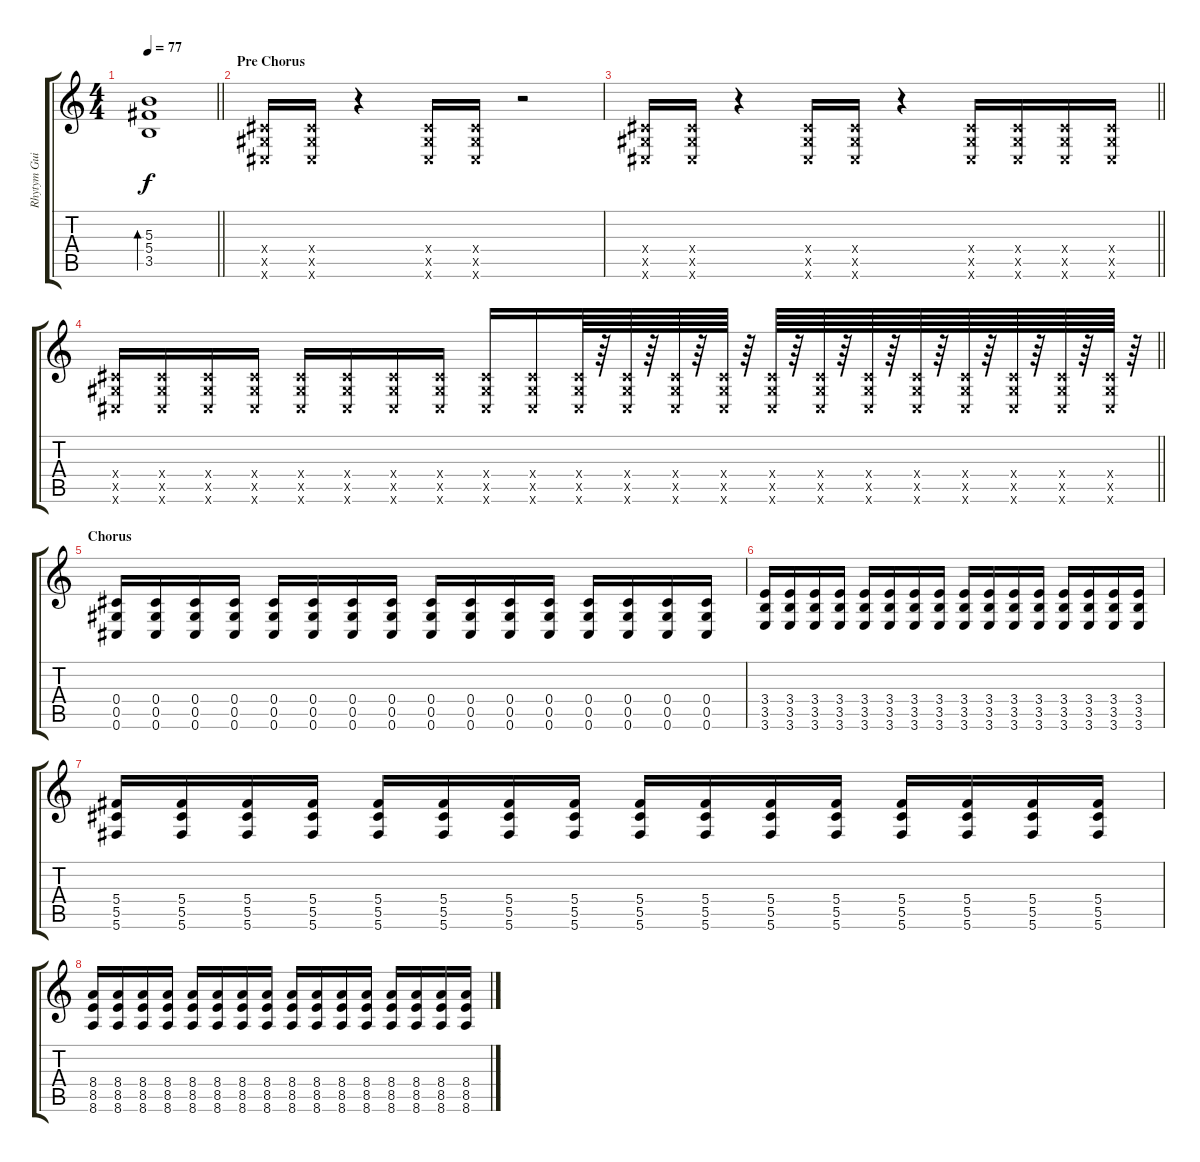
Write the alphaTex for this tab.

\track ("Rhytym Guitar" "Rhytym Gui") {instrument distortionguitar}
\staff {score tabs}
\tuning (Eb4 Bb3 Gb3 Db3 Ab2 Db2) {hide}
\ts (4 4)
\tempo 77
\clef g2
\barLineRight lightlight
\ks c
(5.3 5.4 3.5).1{bd 60 dy f} |
\section ("" "Pre Chorus")
(0.4{x} 0.5{x} 0.6{x}).16{instrument distortionguitar} (0.4{x} 0.5{x} 0.6{x}).16 r.4 (0.4{x} 0.5{x} 0.6{x}).16 (0.4{x} 0.5{x} 0.6{x}).16 r.2 |
\barLineRight lightlight
(0.4{x} 0.5{x} 0.6{x}).16 (0.4{x} 0.5{x} 0.6{x}).16 r.4 (0.4{x} 0.5{x} 0.6{x}).16 (0.4{x} 0.5{x} 0.6{x}).16 r.4 (0.4{x} 0.5{x} 0.6{x}).16 (0.4{x} 0.5{x} 0.6{x}).16 (0.4{x} 0.5{x} 0.6{x}).16 (0.4{x} 0.5{x} 0.6{x}).16 |
\barLineRight lightlight
(0.4{x} 0.5{x} 0.6{x}).16 (0.4{x} 0.5{x} 0.6{x}).16 (0.4{x} 0.5{x} 0.6{x}).16 (0.4{x} 0.5{x} 0.6{x}).16 (0.4{x} 0.5{x} 0.6{x}).16 (0.4{x} 0.5{x} 0.6{x}).16 (0.4{x} 0.5{x} 0.6{x}).16 (0.4{x} 0.5{x} 0.6{x}).16 (0.4{x} 0.5{x} 0.6{x}).16 (0.4{x} 0.5{x} 0.6{x}).16 (0.4{x} 0.5{x} 0.6{x}).64 r.64{volume 0} (0.4{x} 0.5{x} 0.6{x}).64{volume 16} r.64{volume 0} (0.4{x} 0.5{x} 0.6{x}).64{volume 16} r.64{volume 0} (0.4{x} 0.5{x} 0.6{x}).64{volume 16} r.64{volume 0} (0.4{x} 0.5{x} 0.6{x}).64{volume 16} r.64{volume 0} (0.4{x} 0.5{x} 0.6{x}).64{volume 16} r.64{volume 0} (0.4{x} 0.5{x} 0.6{x}).64{volume 16} r.64{volume 0} (0.4{x} 0.5{x} 0.6{x}).64{volume 16} r.64{volume 0} (0.4{x} 0.5{x} 0.6{x}).64{volume 16} r.64{volume 0} (0.4{x} 0.5{x} 0.6{x}).64{volume 16} r.64{volume 0} (0.4{x} 0.5{x} 0.6{x}).64{volume 16} r.64{volume 0} (0.4{x} 0.5{x} 0.6{x}).64{volume 16} r.64{volume 0} |
\section ("" "Chorus")
(0.4 0.5 0.6).16{volume 16} (0.4 0.5 0.6).16 (0.4 0.5 0.6).16 (0.4 0.5 0.6).16 (0.4 0.5 0.6).16 (0.4 0.5 0.6).16 (0.4 0.5 0.6).16 (0.4 0.5 0.6).16 (0.4 0.5 0.6).16 (0.4 0.5 0.6).16 (0.4 0.5 0.6).16 (0.4 0.5 0.6).16 (0.4 0.5 0.6).16 (0.4 0.5 0.6).16 (0.4 0.5 0.6).16 (0.4 0.5 0.6).16 |
(3.4 3.5 3.6).16 (3.4 3.5 3.6).16 (3.4 3.5 3.6).16 (3.4 3.5 3.6).16 (3.4 3.5 3.6).16 (3.4 3.5 3.6).16 (3.4 3.5 3.6).16 (3.4 3.5 3.6).16 (3.4 3.5 3.6).16 (3.4 3.5 3.6).16 (3.4 3.5 3.6).16 (3.4 3.5 3.6).16 (3.4 3.5 3.6).16 (3.4 3.5 3.6).16 (3.4 3.5 3.6).16 (3.4 3.5 3.6).16 |
(5.4 5.5 5.6).16 (5.4 5.5 5.6).16 (5.4 5.5 5.6).16 (5.4 5.5 5.6).16 (5.4 5.5 5.6).16 (5.4 5.5 5.6).16 (5.4 5.5 5.6).16 (5.4 5.5 5.6).16 (5.4 5.5 5.6).16 (5.4 5.5 5.6).16 (5.4 5.5 5.6).16 (5.4 5.5 5.6).16 (5.4 5.5 5.6).16 (5.4 5.5 5.6).16 (5.4 5.5 5.6).16 (5.4 5.5 5.6).16 |
(8.4 8.5 8.6).16 (8.4 8.5 8.6).16 (8.4 8.5 8.6).16 (8.4 8.5 8.6).16 (8.4 8.5 8.6).16 (8.4 8.5 8.6).16 (8.4 8.5 8.6).16 (8.4 8.5 8.6).16 (8.4 8.5 8.6).16 (8.4 8.5 8.6).16 (8.4 8.5 8.6).16 (8.4 8.5 8.6).16 (8.4 8.5 8.6).16 (8.4 8.5 8.6).16 (8.4 8.5 8.6).16 (8.4 8.5 8.6).16
